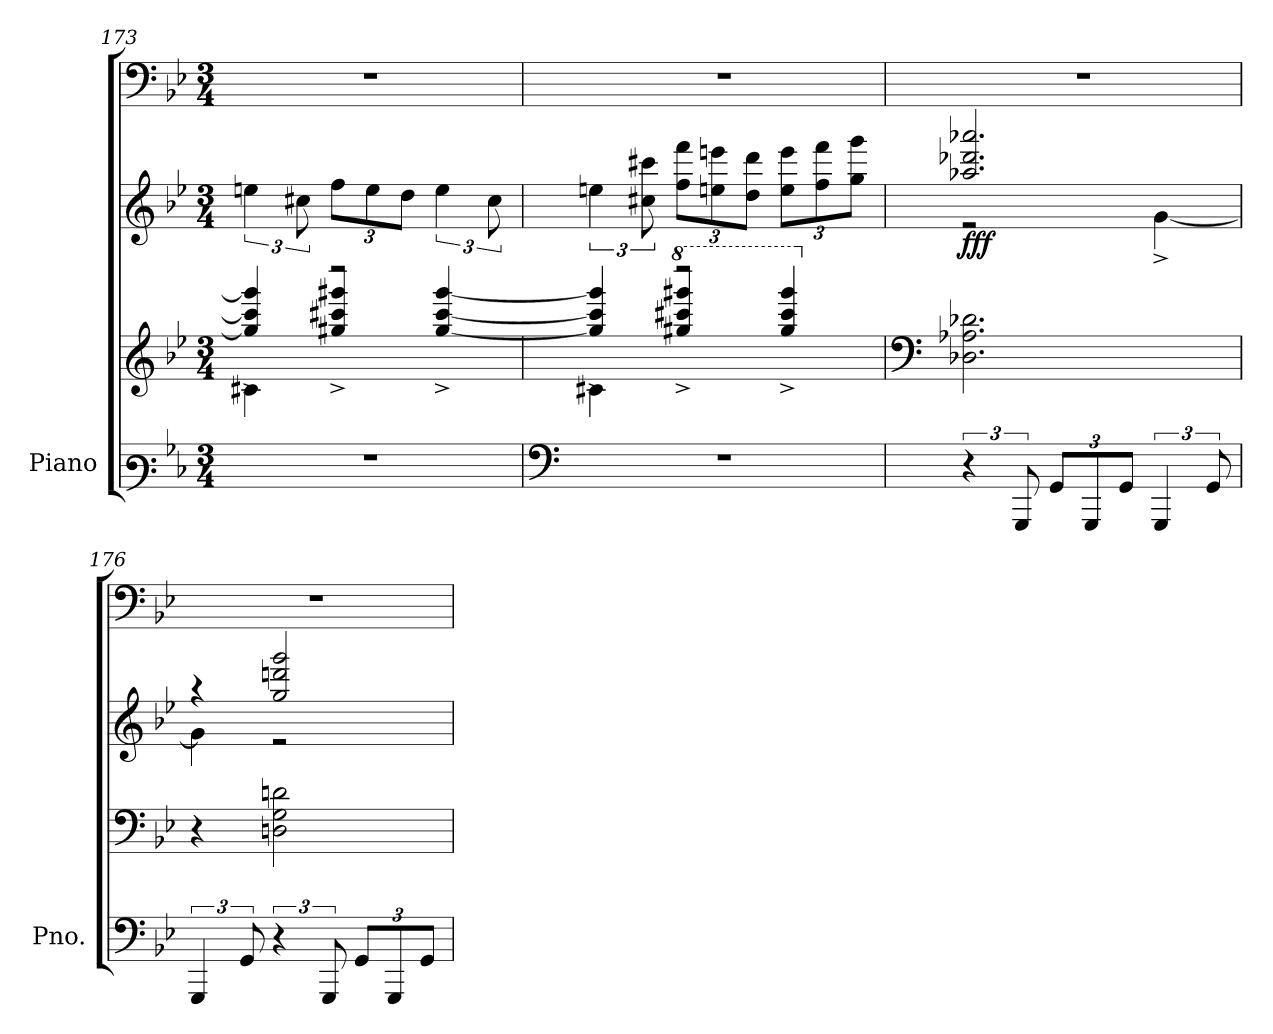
**kern	**kern	**kern	**kern	**dynam
*part1	*part1	*part1	*part1	*part1
*staff4	*staff3	*staff2	*staff1	*staff1/2/3/4
*I"Piano	*	*	*	*
*I'Pno.	*	*	*	*
*clefF3	*clefG2	*clefG2	*clefF4	*
*k[b-e-]	*k[b-e-]	*k[b-e-]	*k[b-e-]	*
*M3/4	*M3/4	*M3/4	*M3/4	*
=173	=173	=173	=173	=173
*	*^	*	*	*
2.r	4c#X\	4gg#/]^ 4ccc#/]^ 4ggg#/]^	6een\	2.r	.
.	.	.	12cc#X\	.	.
*	*	*	*Xbrackettup	*	*
.	2r	4gg#X/^ 4ccc#X/^ 4ggg#X/^	12ff\L	.	.
.	.	.	12ee\	.	.
.	.	.	12dd\J	.	.
*	*	*	*brackettup	*	*
.	.	[4gg#/^ [4ccc#/^ [4ggg#/^	6ee\	.	.
.	.	.	12cc#\	.	.
=174	=174	=174	=174	=174	=174
*clefF4	*	*	*	*	*
2.r	4c#X\	4gg#/]^ 4ccc#/]^ 4ggg#/]^	6een\	2.r	.
.	.	.	12cc#X\ 12ccc#X\	.	.
*	*8va	*	*	*	*
*	*	*	*Xbrackettup	*	*
.	2r	4ggg#X/^ 4cccc#X/^ 4gggg#X/^	12ff\ 12fff\L	.	.
.	.	.	12een\ 12eeen\	.	.
.	.	.	12dd\ 12ddd\J	.	.
.	.	4ggg#/^ 4cccc#/^ 4gggg#/^	12ee\ 12eee\L	.	.
.	.	.	12ff\ 12fff\	.	.
.	.	.	12gg\ 12ggg\J	.	.
*	*v	*v	*	*	*
!!LO:PB:g=z
=175	=175	=175	=175	=175
*	*clefF4	*	*	*
*	*X8va	*	*	*
*	*	*^	*	*
!	!	!	!	!	!LO:DY:b=2
6r	2.D-X\ 2.A-X\ 2.d-X\	2.aa-X/ 2.ddd-X/ 2.aaa-X/	2r	2.r	fff
12GGG/	.	.	.	.	.
*Xbrackettup	*	*	*	*	*
12GG/L	.	.	.	.	.
12GGG/	.	.	.	.	.
12GG/J	.	.	.	.	.
*brackettup	*	*	*	*	*
6GGG/	.	.	[4g^\	.	.
12GG/	.	.	.	.	.
=176	=176	=176	=176	=176	=176
6GGG/	4r	4r	4g\]	2.r	.
12GG/	.	.	.	.	.
6r	2Dn\ 2G\ 2dn\	2gg/ 2dddn/ 2ggg/	2r	.	.
12GGG/	.	.	.	.	.
*Xbrackettup	*	*	*	*	*
12GG/L	.	.	.	.	.
12GGG/	.	.	.	.	.
12GG/J	.	.	.	.	.
*	*	*v	*v	*	*
=	=	=	=	=
*-	*-	*-	*-	*-
